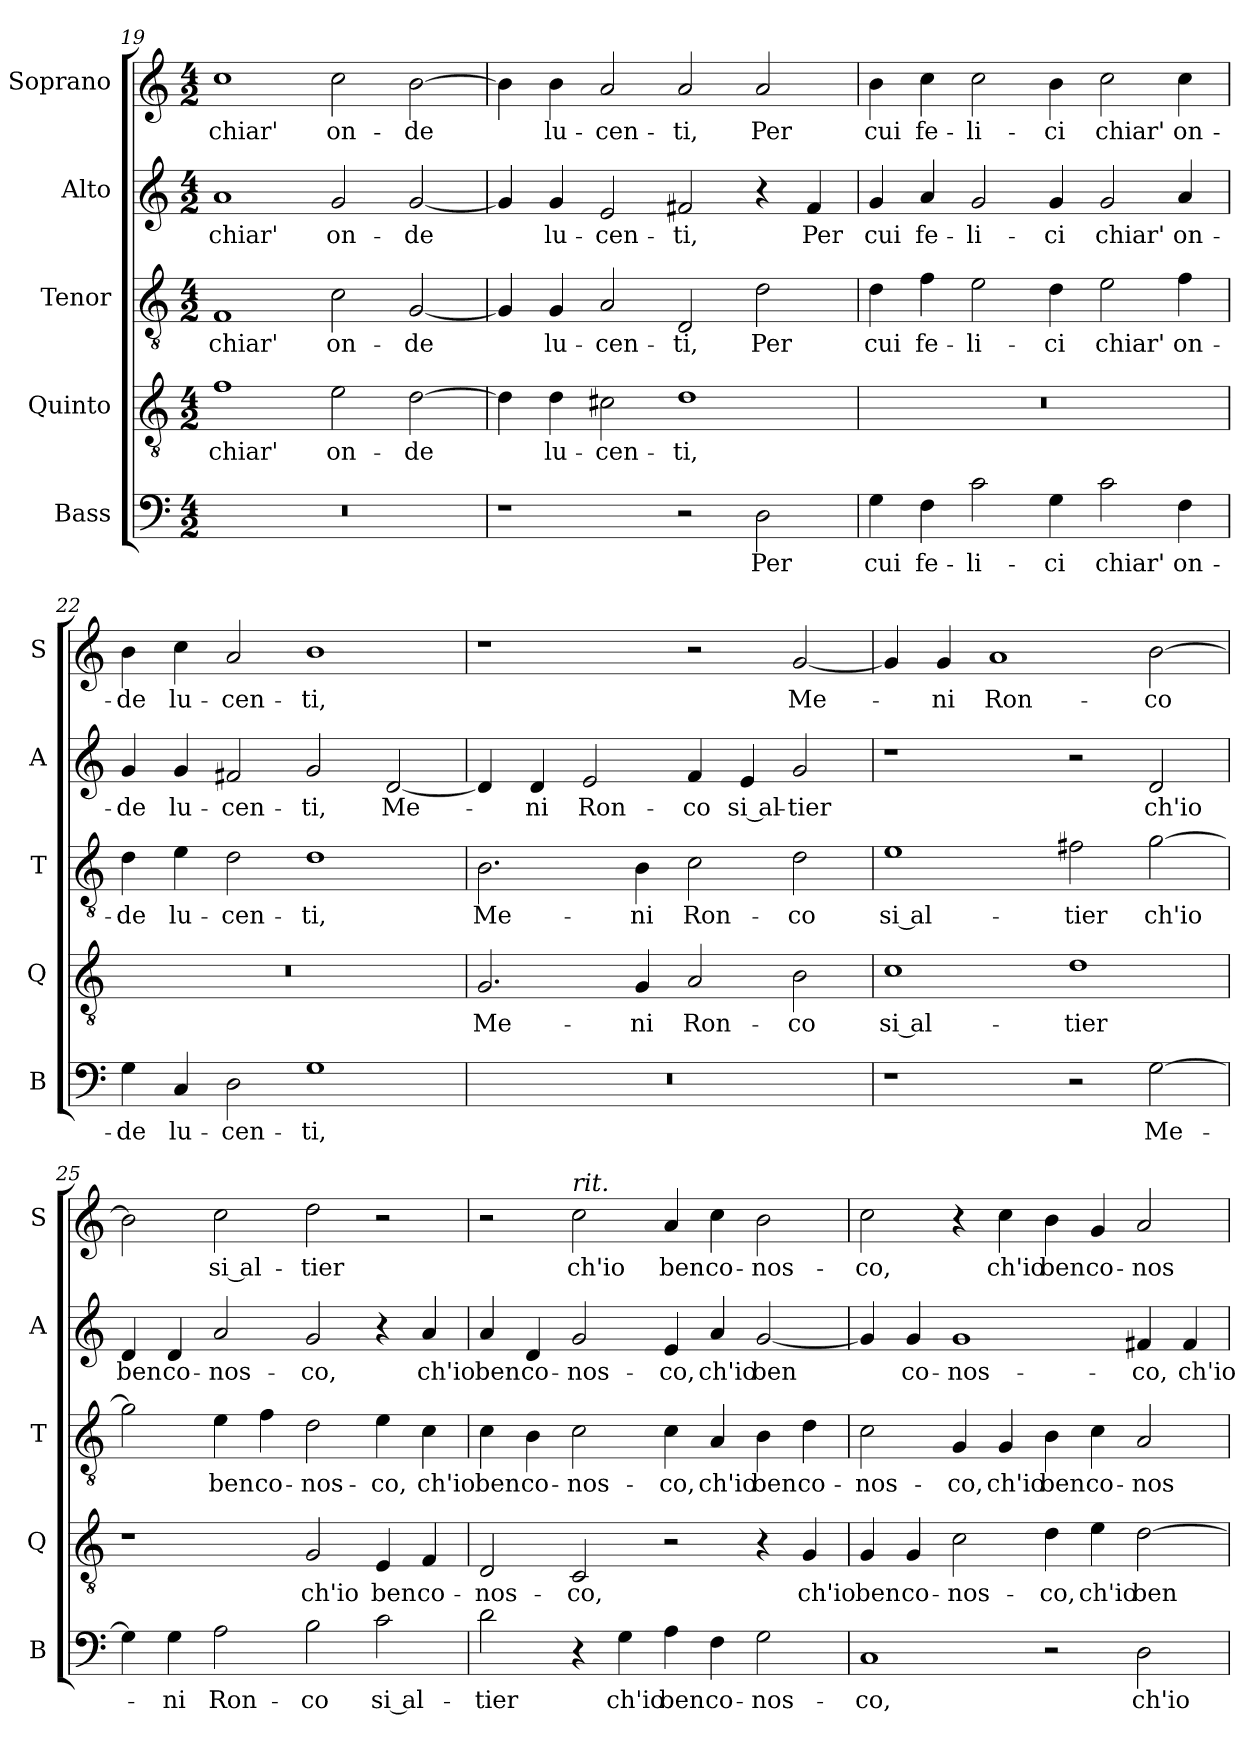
**kern	**text	**kern	**text	**kern	**text	**kern	**text	**kern	**text
*part5	*part5	*part4	*part4	*part3	*part3	*part2	*part2	*part1	*part1
*staff5	*staff5	*staff4	*staff4	*staff3	*staff3	*staff2	*staff2	*staff1	*staff1
*I"Bass	*	*I"Quinto	*	*I"Tenor	*	*I"Alto	*	*I"Soprano	*
*I'B	*	*I'Q	*	*I'T	*	*I'A	*	*I'S	*
*clefF4	*	*clefGv2	*	*clefGv2	*	*clefG2	*	*clefG2	*
*k[]	*	*k[]	*	*k[]	*	*k[]	*	*k[]	*
*C:	*	*C:	*	*C:	*	*C:	*	*C:	*
*M4/2	*	*M4/2	*	*M4/2	*	*M4/2	*	*M4/2	*
=19	=19	=19	=19	=19	=19	=19	=19	=19	=19
!	!	!	!LO:LY:b	!	!LO:LY:b	!	!LO:LY:b	!	!LO:LY:b
0r	.	1f	chiar'	1F	chiar'	1a	chiar'	1cc	chiar'
!	!	!	!LO:LY:b	!	!LO:LY:b	!	!LO:LY:b	!	!LO:LY:b
.	.	2e\	on-	2c\	on-	2g/	on-	2cc\	on-
!	!	!	!LO:LY:b	!	!LO:LY:b	!	!LO:LY:b	!	!LO:LY:b
.	.	[2d\	-de	[2G/	-de	[2g/	-de	[2b\	-de
=20	=20	=20	=20	=20	=20	=20	=20	=20	=20
1r	.	4d\]	.	4G/]	.	4g/]	.	4b\]	.
!	!	!	!LO:LY:b	!	!LO:LY:b	!	!LO:LY:b	!	!LO:LY:b
.	.	4d\	lu-	4G/	lu-	4g/	lu-	4b\	lu-
!	!	!	!LO:LY:b	!	!LO:LY:b	!	!LO:LY:b	!	!LO:LY:b
.	.	2c#X\	-cen-	2A/	-cen-	2e/	-cen-	2a/	-cen-
!	!	!	!LO:LY:b	!	!LO:LY:b	!	!LO:LY:b	!	!LO:LY:b
2r	.	1d	-ti,	2D/	-ti,	2f#X/	-ti,	2a/	-ti,
!	!LO:LY:b	!	!	!	!LO:LY:b	!	!	!	!LO:LY:b
2D\	Per	.	.	2d\	Per	4r	.	2a/	Per
!	!	!	!	!	!	!	!LO:LY:b	!	!
.	.	.	.	.	.	4f#/	Per	.	.
=21	=21	=21	=21	=21	=21	=21	=21	=21	=21
!	!LO:LY:b	!	!	!	!LO:LY:b	!	!LO:LY:b	!	!LO:LY:b
4G\	cui	0r	.	4d\	cui	4g/	cui	4b\	cui
!	!LO:LY:b	!	!	!	!LO:LY:b	!	!LO:LY:b	!	!LO:LY:b
4F\	fe-	.	.	4f\	fe-	4a/	fe-	4cc\	fe-
!	!LO:LY:b	!	!	!	!LO:LY:b	!	!LO:LY:b	!	!LO:LY:b
2c\	-li-	.	.	2e\	-li-	2g/	-li-	2cc\	-li-
!	!LO:LY:b	!	!	!	!LO:LY:b	!	!LO:LY:b	!	!LO:LY:b
4G\	-ci	.	.	4d\	-ci	4g/	-ci	4b\	-ci
!	!LO:LY:b	!	!	!	!LO:LY:b	!	!LO:LY:b	!	!LO:LY:b
2c\	chiar'	.	.	2e\	chiar'	2g/	chiar'	2cc\	chiar'
!	!LO:LY:b	!	!	!	!LO:LY:b	!	!LO:LY:b	!	!LO:LY:b
4F\	on-	.	.	4f\	on-	4a/	on-	4cc\	on-
!!LO:PB:g=z
=22	=22	=22	=22	=22	=22	=22	=22	=22	=22
!	!LO:LY:b	!	!	!	!LO:LY:b	!	!LO:LY:b	!	!LO:LY:b
4G\	-de	0r	.	4d\	-de	4g/	-de	4b\	-de
!	!LO:LY:b	!	!	!	!LO:LY:b	!	!LO:LY:b	!	!LO:LY:b
4C/	lu-	.	.	4e\	lu-	4g/	lu-	4cc\	lu-
!	!LO:LY:b	!	!	!	!LO:LY:b	!	!LO:LY:b	!	!LO:LY:b
2D\	-cen-	.	.	2d\	-cen-	2f#X/	-cen-	2a/	-cen-
!	!LO:LY:b	!	!	!	!LO:LY:b	!	!LO:LY:b	!	!LO:LY:b
1G	-ti,	.	.	1d	-ti,	2g/	-ti,	1b	-ti,
!	!	!	!	!	!	!	!LO:LY:b	!	!
.	.	.	.	.	.	[2d/	Me-	.	.
=23	=23	=23	=23	=23	=23	=23	=23	=23	=23
!	!	!	!LO:LY:b	!	!LO:LY:b	!	!	!	!
0r	.	2.G/	Me-	2.B\	Me-	4d/]	.	1r	.
!	!	!	!	!	!	!	!LO:LY:b	!	!
.	.	.	.	.	.	4d/	-ni	.	.
!	!	!	!	!	!	!	!LO:LY:b	!	!
.	.	.	.	.	.	2e/	Ron-	.	.
!	!	!	!LO:LY:b	!	!LO:LY:b	!	!	!	!
.	.	4G/	-ni	4B\	-ni	.	.	.	.
!	!	!	!LO:LY:b	!	!LO:LY:b	!	!LO:LY:b	!	!
.	.	2A/	Ron-	2c\	Ron-	4f/	-co	2r	.
!	!	!	!	!	!	!	!LO:LY:b	!	!
.	.	.	.	.	.	4e/	si al-	.	.
!	!	!	!LO:LY:b	!	!LO:LY:b	!	!LO:LY:b	!	!LO:LY:b
.	.	2B\	-co	2d\	-co	2g/	-tier	[2g/	Me-
=24	=24	=24	=24	=24	=24	=24	=24	=24	=24
!	!	!	!LO:LY:b	!	!LO:LY:b	!	!	!	!
1r	.	1c	si al-	1e	si al-	1r	.	4g/]	.
!	!	!	!	!	!	!	!	!	!LO:LY:b
.	.	.	.	.	.	.	.	4g/	-ni
!	!	!	!	!	!	!	!	!	!LO:LY:b
.	.	.	.	.	.	.	.	1a	Ron-
!	!	!	!LO:LY:b	!	!LO:LY:b	!	!	!	!
2r	.	1d	-tier	2f#X\	-tier	2r	.	.	.
!	!LO:LY:b	!	!	!	!LO:LY:b	!	!LO:LY:b	!	!LO:LY:b
[2G\	Me-	.	.	[2g\	ch'io	2d/	ch'io	[2b\	-co
=25	=25	=25	=25	=25	=25	=25	=25	=25	=25
!	!	!	!	!	!	!	!LO:LY:b	!	!
4G\]	.	1r	.	2g\]	.	4d/	ben	2b\]	.
!	!LO:LY:b	!	!	!	!	!	!LO:LY:b	!	!
4G\	-ni	.	.	.	.	4d/	co-	.	.
!	!LO:LY:b	!	!	!	!LO:LY:b	!	!LO:LY:b	!	!LO:LY:b
2A\	Ron-	.	.	4e\	ben	2a/	-nos-	2cc\	si al-
!	!	!	!	!	!LO:LY:b	!	!	!	!
.	.	.	.	4f\	co-	.	.	.	.
!	!LO:LY:b	!	!LO:LY:b	!	!LO:LY:b	!	!LO:LY:b	!	!LO:LY:b
2B\	-co	2G/	ch'io	2d\	-nos-	2g/	-co,	2dd\	-tier
!	!LO:LY:b	!	!LO:LY:b	!	!LO:LY:b	!	!	!	!
2c\	si al-	4E/	ben	4e\	-co,	4r	.	2r	.
!	!	!	!LO:LY:b	!	!LO:LY:b	!	!LO:LY:b	!	!
.	.	4F/	co-	4c\	ch'io	4a/	ch'io	.	.
!!LO:LB:g=z
=26	=26	=26	=26	=26	=26	=26	=26	=26	=26
!	!LO:LY:b	!	!LO:LY:b	!	!LO:LY:b	!	!LO:LY:b	!	!
2d\	-tier	2D/	-nos-	4c\	ben	4a/	ben	2r	.
!	!	!	!	!	!LO:LY:b	!	!LO:LY:b	!	!
.	.	.	.	4B\	co-	4d/	co-	.	.
!	!	!	!	!	!	!	!	!LO:TX:a:i:t=rit.	!
!	!	!	!LO:LY:b	!	!LO:LY:b	!	!LO:LY:b	!	!LO:LY:b
4r	.	2C/	-co,	2c\	-nos-	2g/	-nos-	2cc\	ch'io
!	!LO:LY:b	!	!	!	!	!	!	!	!
4G\	ch'io	.	.	.	.	.	.	.	.
!	!LO:LY:b	!	!	!	!LO:LY:b	!	!LO:LY:b	!	!LO:LY:b
4A\	ben	2r	.	4c\	-co,	4e/	-co,	4a/	ben
!	!LO:LY:b	!	!	!	!LO:LY:b	!	!LO:LY:b	!	!LO:LY:b
4F\	co-	.	.	4A/	ch'io	4a/	ch'io	4cc\	co-
!	!LO:LY:b	!	!	!	!LO:LY:b	!	!LO:LY:b	!	!LO:LY:b
2G\	-nos-	4r	.	4B\	ben	[2g/	ben	2b\	-nos-
!	!	!	!LO:LY:b	!	!LO:LY:b	!	!	!	!
.	.	4G/	ch'io	4d\	co-	.	.	.	.
=27	=27	=27	=27	=27	=27	=27	=27	=27	=27
!	!LO:LY:b	!	!LO:LY:b	!	!LO:LY:b	!	!	!	!LO:LY:b
1C	-co,	4G/	ben	2c\	-nos-	4g/]	.	2cc\	-co,
!	!	!	!LO:LY:b	!	!	!	!LO:LY:b	!	!
.	.	4G/	co-	.	.	4g/	co-	.	.
!	!	!	!LO:LY:b	!	!LO:LY:b	!	!LO:LY:b	!	!
.	.	2c\	-nos-	4G/	-co,	1g	-nos-	4r	.
!	!	!	!	!	!LO:LY:b	!	!	!	!LO:LY:b
.	.	.	.	4G/	ch'io	.	.	4cc\	ch'io
!	!	!	!LO:LY:b	!	!LO:LY:b	!	!	!	!LO:LY:b
2r	.	4d\	-co,	4B\	ben	.	.	4b\	ben
!	!	!	!LO:LY:b	!	!LO:LY:b	!	!	!	!LO:LY:b
.	.	4e\	ch'io	4c\	co-	.	.	4g/	co-
!	!LO:LY:b	!	!LO:LY:b	!	!LO:LY:b	!	!LO:LY:b	!	!LO:LY:b
2D\	ch'io	[2d\	ben	2A/	-nos-	4f#X/	-co,	2a/	-nos-
!	!	!	!	!	!	!	!LO:LY:b	!	!
.	.	.	.	.	.	4f#/	ch'io	.	.
=	=	=	=	=	=	=	=	=	=
*-	*-	*-	*-	*-	*-	*-	*-	*-	*-
